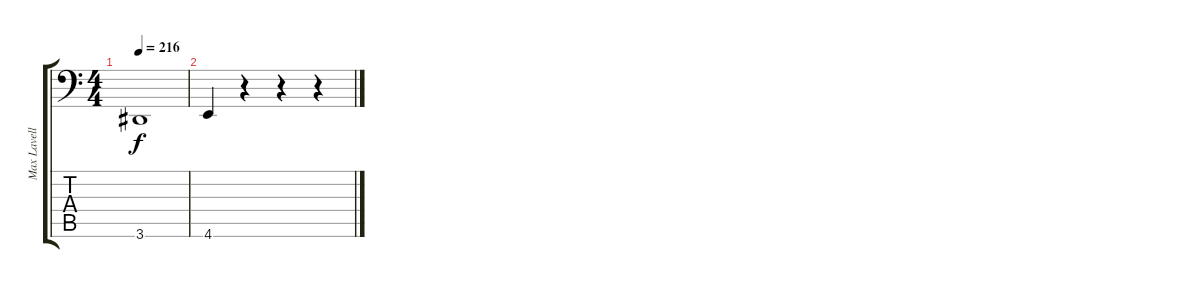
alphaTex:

\track ("Max Lavelle" "Max Lavell") {instrument electricbasspick}
\staff {score tabs}
\tuning (C3 G2 Eb2 Bb1 F1 C1) {hide}
\ts (4 4)
\tempo 216
\clef f4
\ks c
3.6.1{dy f} |
4.6.4 r.4 r.4 r.4
